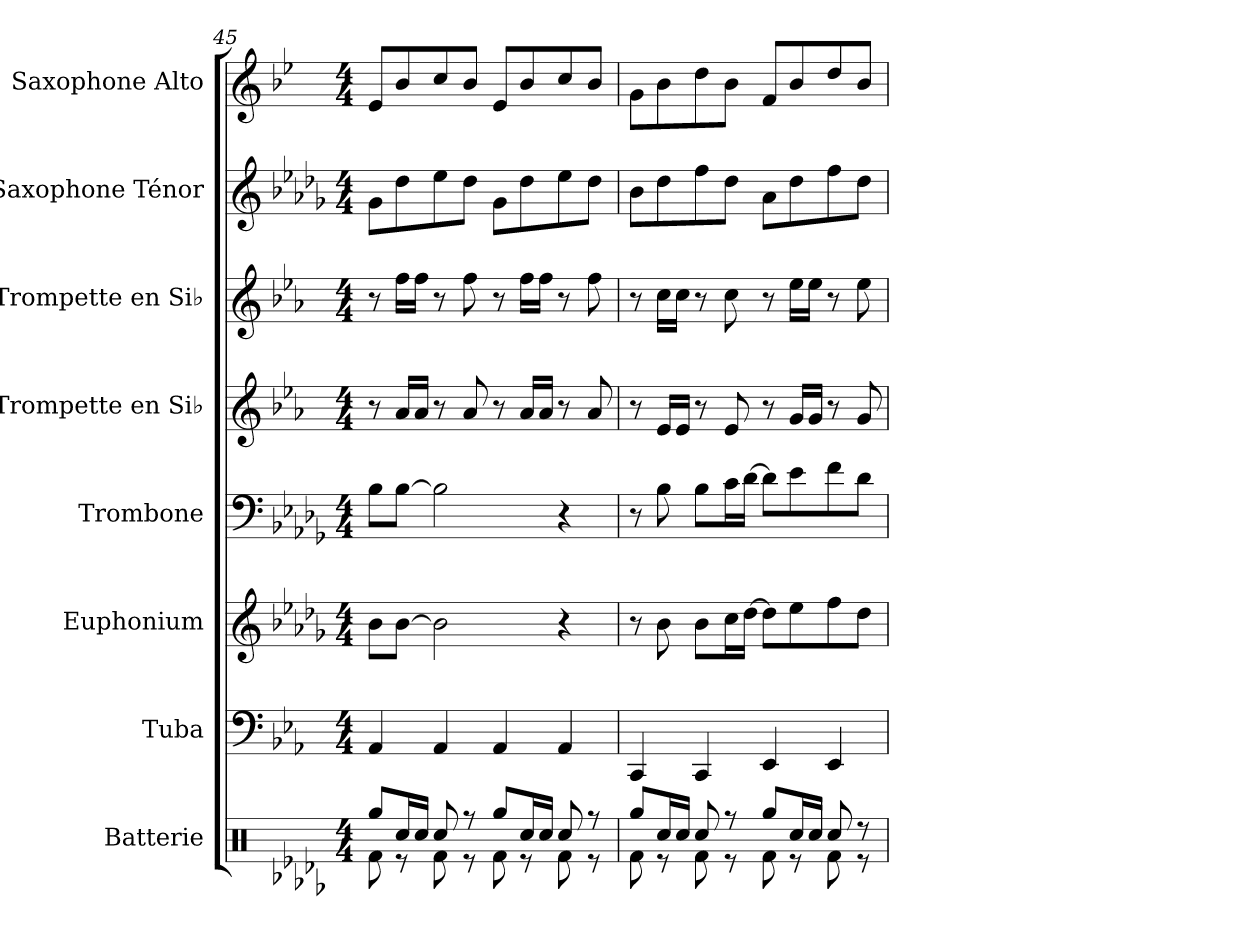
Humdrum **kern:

**kern	**kern	**kern	**kern	**kern	**kern	**kern	**kern
*part8	*part7	*part6	*part5	*part4	*part3	*part2	*part1
*staff8	*staff7	*staff6	*staff5	*staff4	*staff3	*staff2	*staff1
*I"Batterie	*I"Tuba	*I"Euphonium	*I"Trombone	*I"Trompette en Si♭	*I"Trompette en Si♭	*I"Saxophone Ténor	*I"Saxophone Alto
*I'Bat.	*I'Tba.	*I'Euph.	*I'Tbn.	*I'Tromp. Si♭	*I'Tromp. Si♭	*I'Sax. T.	*I'Sax. A.
*clefX	*clefF4	*clefG2	*clefF4	*clefG2	*clefG2	*clefG2	*clefG2
*	*ITrd1c2	*ITrd8c14	*	*ITrd1c2	*ITrd1c2	*ITrd8c14	*ITrd5c9
*k[b-e-a-d-g-]	*k[b-e-a-d-g-]	*k[b-e-a-d-g-]	*k[b-e-a-d-g-]	*k[b-e-a-d-g-]	*k[b-e-a-d-g-]	*k[b-e-a-d-g-]	*k[b-e-a-d-g-]
*M4/4	*M4/4	*M4/4	*M4/4	*M4/4	*M4/4	*M4/4	*M4/4
=45	=45	=45	=45	=45	=45	=45	=45
*^	*	*	*	*	*	*	*
8Rgg/L	8Rf\	4GG-/	8B-\L	8B-\L	8r	8r	8G-\L	8G-/L
16Rcc/L	8r	.	[8B-\J	[8B-\J	16g-/LL	16ee-\LL	8d-\	8d-/
16Rcc/JJ	.	.	.	.	16g-/JJ	16ee-\JJ	.	.
8Rcc/	8Rf\	4GG-/	2B-\]	2B-\]	8r	8r	8e-\	8e-/
8r	8r	.	.	.	8g-/	8ee-\	8d-\J	8d-/J
8Rgg/L	8Rf\	4GG-/	.	.	8r	8r	8G-\L	8G-/L
16Rcc/L	8r	.	.	.	16g-/LL	16ee-\LL	8d-\	8d-/
16Rcc/JJ	.	.	.	.	16g-/JJ	16ee-\JJ	.	.
8Rcc/	8Rf\	4GG-/	4r	4r	8r	8r	8e-\	8e-/
8r	8r	.	.	.	8g-/	8ee-\	8d-\J	8d-/J
=46	=46	=46	=46	=46	=46	=46	=46	=46
8Rgg/L	8Rf\	4BBB-/	8r	8r	8r	8r	8B-\L	8B-\L
16Rcc/L	8r	.	8B-\	8B-\	16d-/LL	16b-\LL	8d-\	8d-\
16Rcc/JJ	.	.	.	.	16d-/JJ	16b-\JJ	.	.
8Rcc/	8Rf\	4BBB-/	8B-\L	8B-\L	8r	8r	8f\	8f\
8r	8r	.	16c\L	16c\L	8d-/	8b-\	8d-\J	8d-\J
.	.	.	[16d-\JJ	[16d-\JJ	.	.	.	.
8Rgg/L	8Rf\	4DD-/	8d-\L]	8d-\L]	8r	8r	8A-\L	8A-/L
16Rcc/L	8r	.	8e-\	8e-\	16f/LL	16dd-\LL	8d-\	8d-/
16Rcc/JJ	.	.	.	.	16f/JJ	16dd-\JJ	.	.
8Rcc/	8Rf\	4DD-/	8f\	8f\	8r	8r	8f\	8f/
8r	8r	.	8d-\J	8d-\J	8f/	8dd-\	8d-\J	8d-/J
*v	*v	*	*	*	*	*	*	*
=	=	=	=	=	=	=	=
*-	*-	*-	*-	*-	*-	*-	*-
